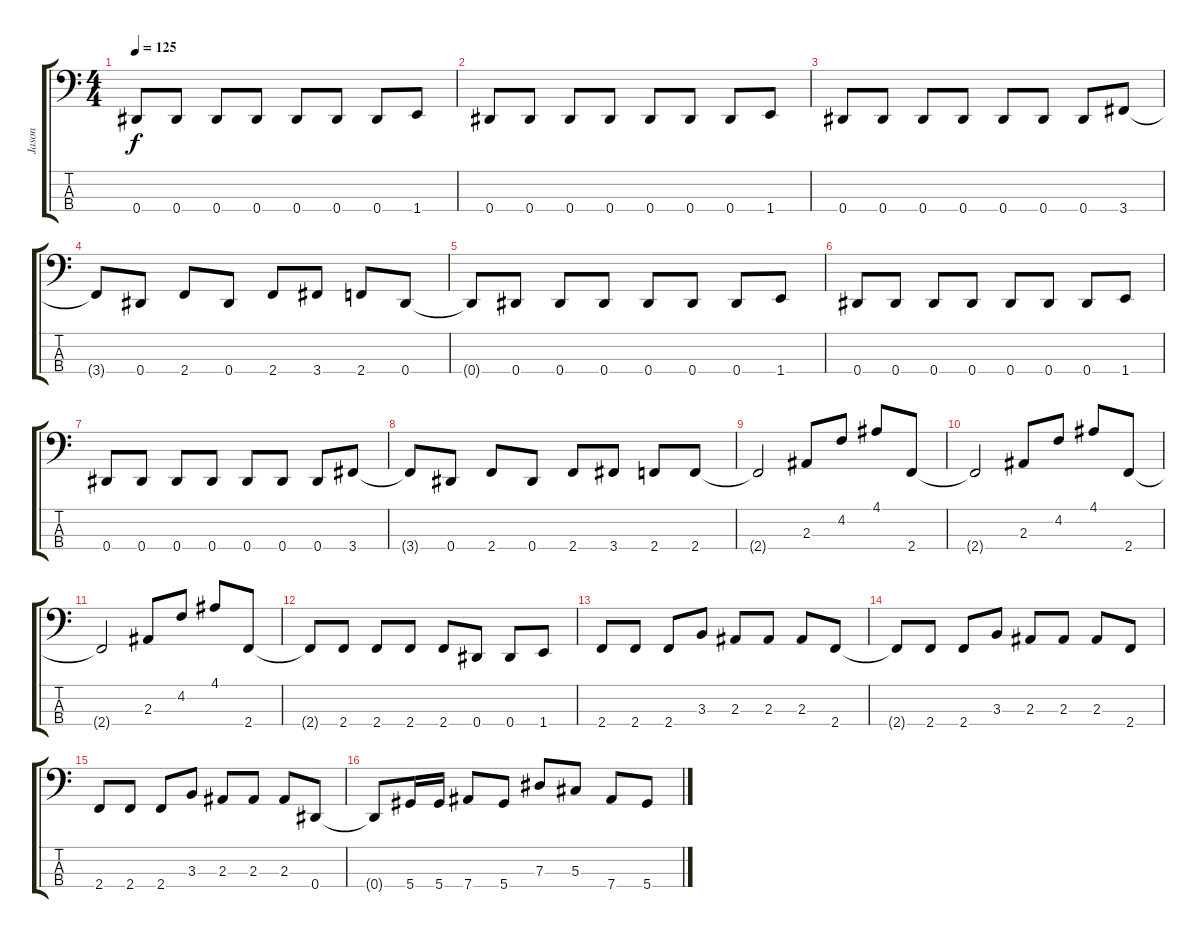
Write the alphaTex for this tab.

\track ("Jason" "Jason") {instrument electricbassfinger}
\staff {score tabs}
\tuning (Gb2 Db2 Ab1 Eb1) {hide}
\ts (4 4)
\tempo 125
\clef f4
\ks c
0.4.8{dy f} 0.4.8 0.4.8 0.4.8 0.4.8 0.4.8 0.4.8 1.4.8 |
0.4.8 0.4.8 0.4.8 0.4.8 0.4.8 0.4.8 0.4.8 1.4.8 |
0.4.8 0.4.8 0.4.8 0.4.8 0.4.8 0.4.8 0.4.8 3.4.8 |
3.4{t}.8 0.4.8 2.4.8 0.4.8 2.4.8 3.4.8 2.4.8 0.4.8 |
0.4{t}.8 0.4.8 0.4.8 0.4.8 0.4.8 0.4.8 0.4.8 1.4.8 |
0.4.8 0.4.8 0.4.8 0.4.8 0.4.8 0.4.8 0.4.8 1.4.8 |
0.4.8 0.4.8 0.4.8 0.4.8 0.4.8 0.4.8 0.4.8 3.4.8 |
3.4{t}.8 0.4.8 2.4.8 0.4.8 2.4.8 3.4.8 2.4.8 2.4.8 |
2.4{t}.2 2.3.8 4.2.8 4.1.8 2.4.8 |
2.4{t}.2 2.3.8 4.2.8 4.1.8 2.4.8 |
2.4{t}.2 2.3.8 4.2.8 4.1.8 2.4.8 |
2.4{t}.8 2.4.8 2.4.8 2.4.8 2.4.8 0.4.8 0.4.8 1.4.8 |
2.4.8 2.4.8 2.4.8 3.3.8 2.3.8 2.3.8 2.3.8 2.4.8 |
2.4{t}.8 2.4.8 2.4.8 3.3.8 2.3.8 2.3.8 2.3.8 2.4.8 |
2.4.8 2.4.8 2.4.8 3.3.8 2.3.8 2.3.8 2.3.8 0.4.8 |
0.4{t}.8 5.4.16 5.4.16 7.4.8 5.4.8 7.3.8 5.3.8 7.4.8 5.4.8
